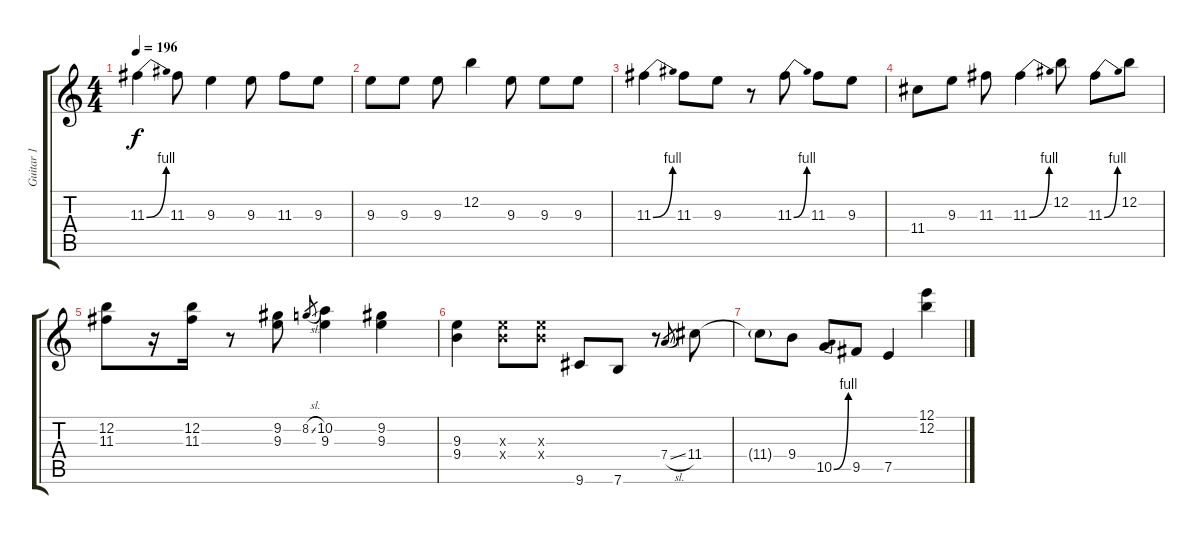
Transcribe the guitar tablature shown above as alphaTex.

\track ("Guitar 1" "Guitar 1") {instrument overdrivenguitar}
\staff {score tabs}
\tuning (E4 B3 G3 D3 A2 E2) {hide}
\ts (4 4)
\tempo 196
\clef g2
\ks c
11.3{be (bend 0 0 60 4)}.4{dy f} 11.3.8 9.3.4 9.3.8 11.3.8 9.3.8 |
9.3.8 9.3.8 9.3.8 12.2.4 9.3.8 9.3.8 9.3.8 |
11.3{be (bend 0 0 60 4)}.4 11.3.8 9.3.8 r.8 11.3{be (bend 0 0 60 4)}.8 11.3.8 9.3.8 |
11.4.8 9.3.8 11.3.8 11.3{be (bend 0 0 60 4)}.4 12.2.8 11.3{be (bend 0 0 60 4)}.8 12.2.8 |
(12.2 11.3).8 r.16 (12.2 11.3).16 r.8 (9.2 9.3).8 8.2{sl}.8{gr} (10.2 9.3).4 (9.2 9.3).4 |
(9.3 9.4).4 (9.3{x} 9.4{x}).8 (9.3{x} 9.4{x}).8 9.6.8 7.6.8 r.8 7.4{sl}.8{gr} 11.4.8 |
11.4{g t}.8 9.4.8 10.5{be (bend 0 0 60 4)}.8 9.5.8 7.5.4 (12.1 12.2).4
